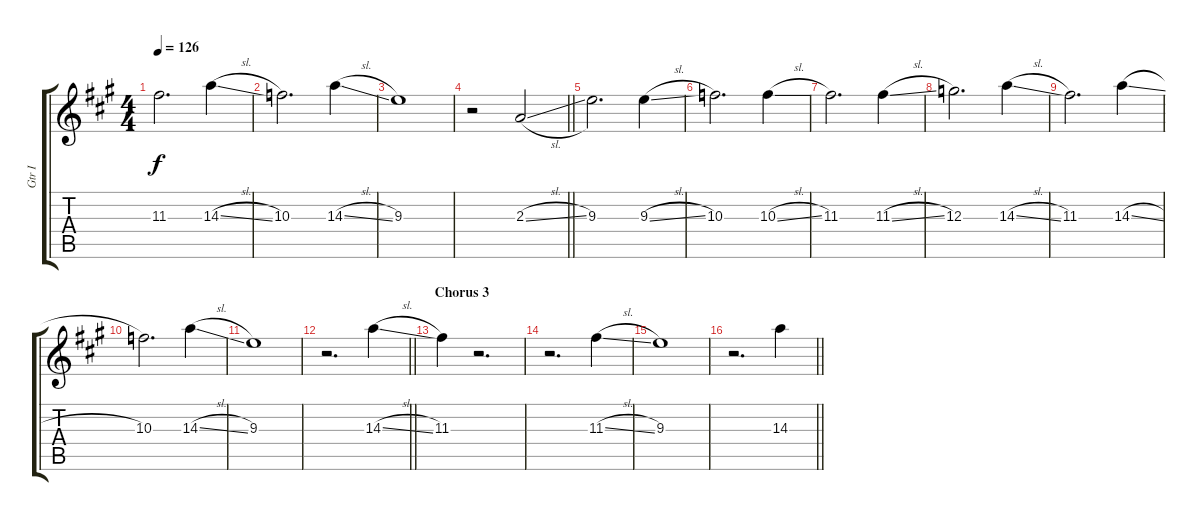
\track ("Gtr I" "Gtr I") {instrument electricguitarjazz}
\staff {score tabs}
\tuning (E4 B3 G3 D3 A2 E2) {hide}
\ts (4 4)
\tempo 126
\clef g2
\ks a
11.3.2{d dy f} 14.3{sl}.4 |
10.3.2{d} 14.3{sl}.4 |
9.3.1 |
\barLineRight lightlight
r.2 2.3{sl}.2 |
9.3.2{d} 9.3{sl}.4 |
10.3.2{d} 10.3{sl}.4 |
11.3.2{d} 11.3{sl}.4 |
12.3.2{d} 14.3{sl}.4 |
11.3.2{d} 14.3{sl}.4 |
10.3.2{d} 14.3{sl}.4 |
9.3.1 |
\barLineRight lightlight
r.2{d} 14.3{sl}.4 |
\section ("" "Chorus 3")
11.3.4 r.2{d} |
r.2{d} 11.3{sl}.4 |
9.3.1 |
\barLineRight lightlight
r.2{d} 14.3{sl}.4
